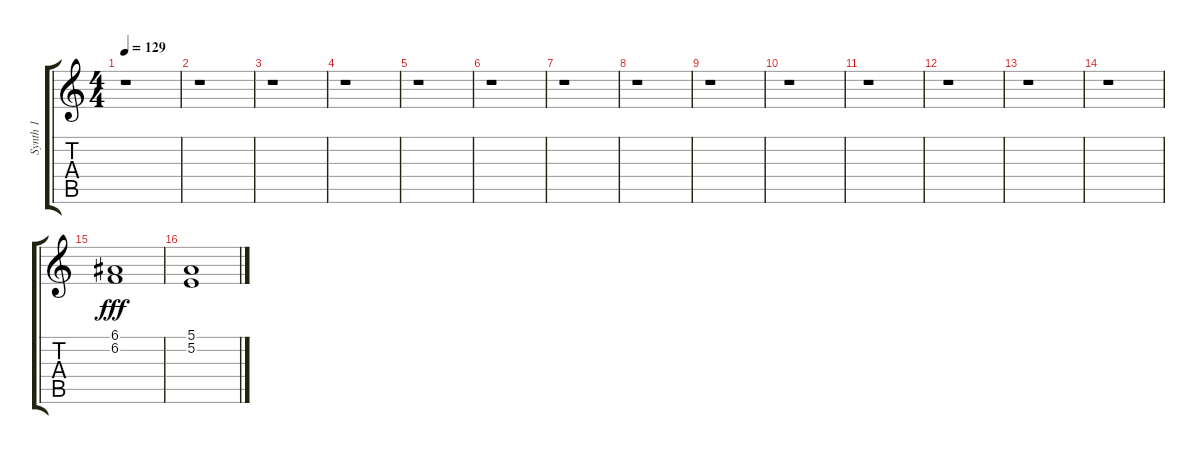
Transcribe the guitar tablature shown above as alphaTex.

\track ("Synth 1" "Synth 1") {instrument acousticgrandpiano}
\staff {score tabs}
\tuning (E4 B3 G3 D3 A2 E2) {hide}
\ts (4 4)
\tempo 129
\clef g2
\ks c
r.1{dy fff} |
r.1 |
r.1 |
r.1 |
r.1 |
r.1 |
r.1 |
r.1 |
r.1 |
r.1 |
r.1 |
r.1 |
r.1 |
r.1 |
(6.1 6.2).1 |
(5.1 5.2).1
